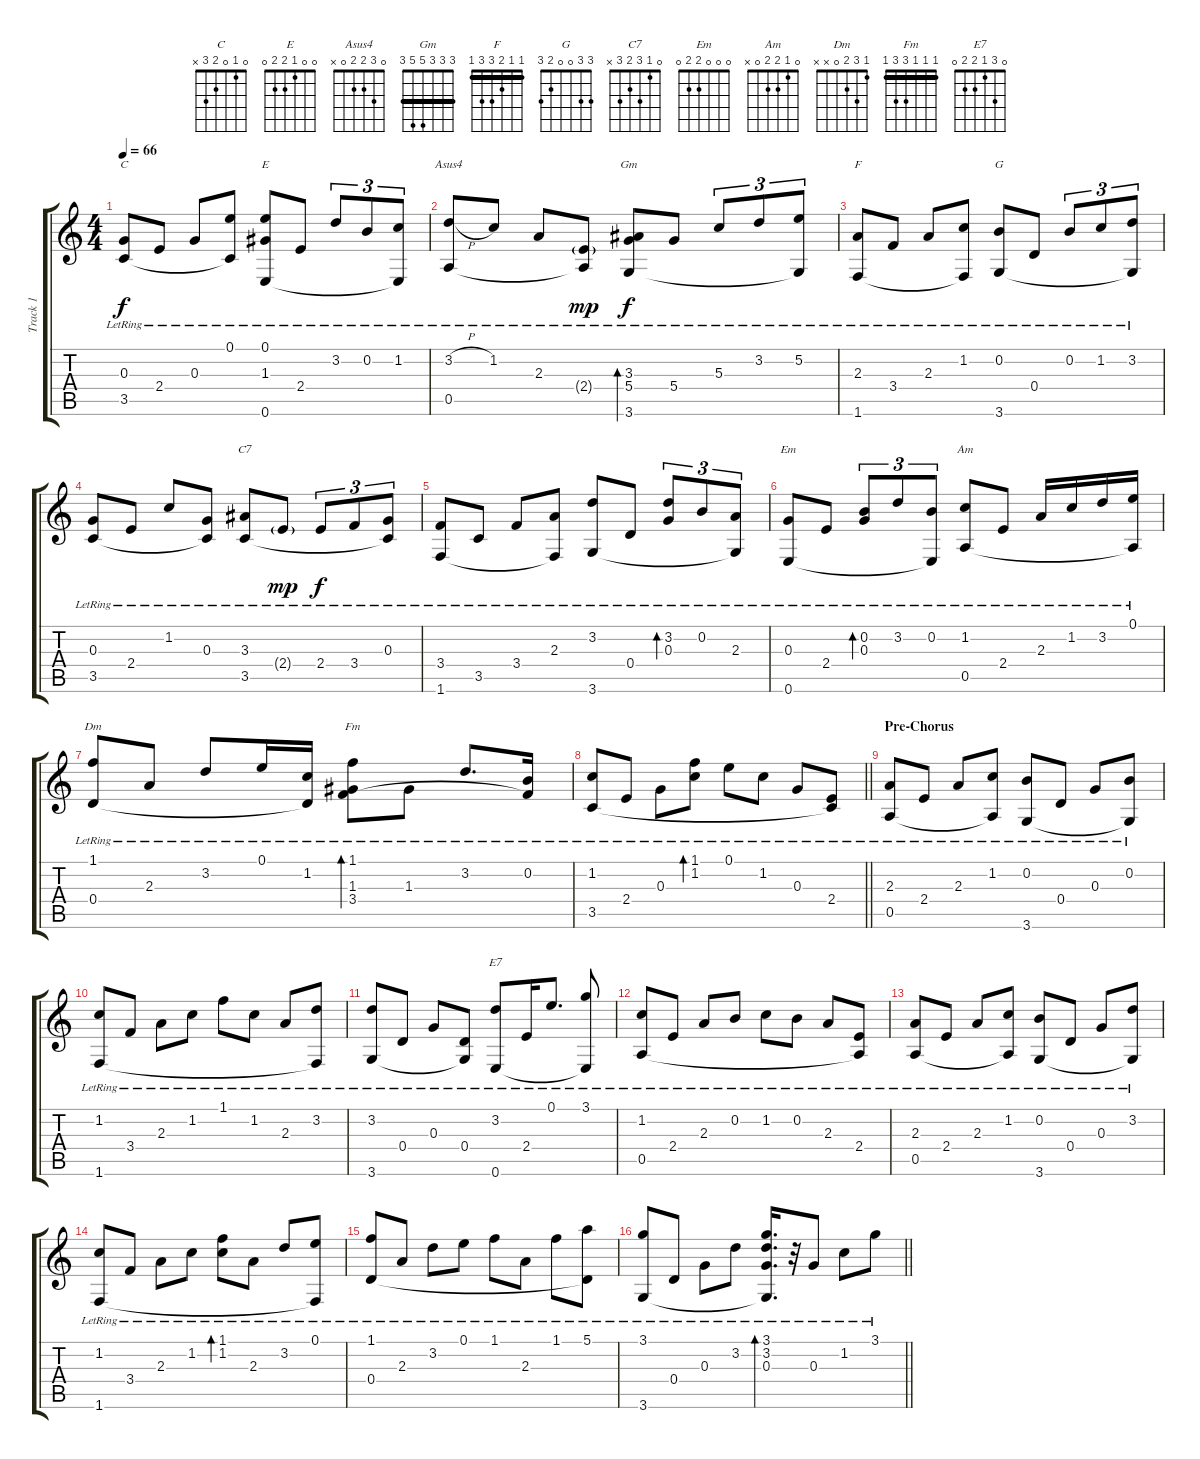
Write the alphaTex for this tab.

\track ("Track 1" "Track 1") {instrument acousticguitarnylon}
\staff {score tabs}
\tuning (E4 B3 G3 D3 A2 E2) {hide}
\chord ("C" 0 1 0 2 3 x)
\chord ("E" 0 0 1 2 2 0)
\chord ("Asus4" 0 3 2 2 0 x)
\chord ("Gm" 3 3 3 5 5 3) {barre 3}
\chord ("F" 1 1 2 3 3 1) {barre 1}
\chord ("G" 3 3 0 0 2 3)
\chord ("C7" 0 1 3 2 3 x)
\chord ("Em" 0 0 0 2 2 0)
\chord ("Am" 0 1 2 2 0 x)
\chord ("Dm" 1 3 2 0 x x)
\chord ("Fm" 1 1 1 3 3 1) {barre 1}
\chord ("E7" 0 3 1 2 2 0)
\ts (4 4)
\tempo 66
\clef g2
\ks c
(0.3{lr} 3.5{lr}).8{ch "C" dy f} 2.4{lr}.8 0.3{lr}.8 (0.1{lr} 3.5{t}).8 (0.1{lr} 1.3{lr} 0.6{lr}).8{ch "E"} 2.4{lr}.8 3.2{lr}.8{tu (3 2)} 0.2{lr}.8{tu (3 2)} (1.2{lr} 0.6{t}).8{tu (3 2)} |
(3.2{h lr} 0.5{lr}).8{ch "Asus4"} 1.2{lr}.8 2.3{lr}.8 (2.4{g lr} 0.5{t}).8{dy mp} (3.3{lr} 5.4{lr} 3.6{lr}).8{bd 120 ch "Gm" dy f} 5.4{lr}.8 5.3{lr}.8{tu (3 2)} 3.2{lr}.8{tu (3 2)} (5.2{lr} 3.6{t}).8{tu (3 2)} |
(2.3{lr} 1.6{lr}).8{ch "F"} 3.4{lr}.8 2.3{lr}.8 (1.2{lr} 1.6{t}).8 (0.2{lr} 3.6{lr}).8{ch "G"} 0.4{lr}.8 0.2{lr}.8{tu (3 2)} 1.2{lr}.8{tu (3 2)} (3.2{lr} 3.6{t}).8{tu (3 2)} |
(0.3{lr} 3.5{lr}).8 2.4{lr}.8 1.2{lr}.8 (0.3{lr} 3.5{t}).8 (3.3{lr} 3.5{lr}).8{ch "C7"} 2.4{g lr}.8{dy mp} 2.4{lr}.8{tu (3 2) dy f} 3.4{lr}.8{tu (3 2)} (0.3{lr} 3.5{t}).8{tu (3 2)} |
(3.4{lr} 1.6{lr}).8 3.5{lr}.8 3.4{lr}.8 (2.3{lr} 1.6{t}).8 (3.2{lr} 3.6{lr}).8 0.4{lr}.8 (3.2{lr} 0.3{lr}).8{tu (3 2) bd 120} 0.2{lr}.8{tu (3 2)} (2.3{lr} 3.6{t}).8{tu (3 2)} |
(0.3{lr} 0.6{lr}).8{ch "Em"} 2.4{lr}.8 (0.2{lr} 0.3{lr}).8{tu (3 2) bd 120} 3.2{lr}.8{tu (3 2)} (0.2{lr} 0.6{t}).8{tu (3 2)} (1.2{lr} 0.5{lr}).8{ch "Am"} 2.4{lr}.8 2.3{lr}.16 1.2{lr}.16 3.2{lr}.16 (0.1{lr} 0.5{t}).16 |
(1.1{lr} 0.4{lr}).8{ch "Dm"} 2.3{lr}.8 3.2{lr}.8 0.1{lr}.16 (1.2{lr} 0.4{t}).16 (1.1{lr} 1.3{lr} 3.4{lr}).8{bd 120 ch "Fm"} 1.3{lr}.8 3.2{lr}.8{d} (0.2{lr} 3.4{t}).16 |
\barLineRight lightlight
(1.2{lr} 3.5{lr}).8 2.4{lr}.8 0.3{lr}.8 (1.1{lr} 1.2{lr}).8{bd 120} 0.1{lr}.8 1.2{lr}.8 0.3{lr}.8 (2.4{lr} 3.5{t}).8 |
\section ("" "Pre-Chorus")
(2.3{lr} 0.5{lr}).8 2.4{lr}.8 2.3{lr}.8 (1.2{lr} 0.5{t}).8 (0.2{lr} 3.6{lr}).8 0.4{lr}.8 0.3{lr}.8 (0.2{lr} 3.6{t}).8 |
(1.2{lr} 1.6{lr}).8 3.4{lr}.8 2.3{lr}.8 1.2{lr}.8 1.1{lr}.8 1.2{lr}.8 2.3{lr}.8 (3.2{lr} 1.6{t}).8 |
(3.2{lr} 3.6{lr}).8 0.4{lr}.8 0.3{lr}.8 (0.4{lr} 3.6{t}).8 (3.2{lr} 0.6{lr}).8{ch "E7"} 2.4{lr}.16 0.1{lr}.8{d} (3.1{lr} 0.6{t}).8 |
(1.2{lr} 0.5{lr}).8 2.4{lr}.8 2.3{lr}.8 0.2{lr}.8 1.2{lr}.8 0.2{lr}.8 2.3{lr}.8 (2.4{lr} 0.5{t}).8 |
(2.3{lr} 0.5{lr}).8 2.4{lr}.8 2.3{lr}.8 (1.2{lr} 0.5{t}).8 (0.2{lr} 3.6{lr}).8 0.4{lr}.8 0.3{lr}.8 (3.2{lr} 3.6{t}).8 |
(1.2{lr} 1.6{lr}).8 3.4{lr}.8 2.3{lr}.8 1.2{lr}.8 (1.1{lr} 1.2{lr}).8{bd 120} 2.3{lr}.8 3.2{lr}.8 (0.1{lr} 1.6{t}).8 |
(1.1{lr} 0.4{lr}).8 2.3{lr}.8 3.2{lr}.8 0.1{lr}.8 1.1{lr}.8 2.3{lr}.8 1.1{lr}.8 (5.1{lr} 0.4{t}).8 |
\barLineRight lightlight
(3.1{lr} 3.6{lr}).8 0.4{lr}.8 0.3{lr}.8 3.2{lr}.8 (3.1{lr} 3.2{lr} 0.3{lr} 3.6{t}).16{d bd 120} r.32 0.3{lr}.8 1.2{lr}.8 3.1{lr}.8
